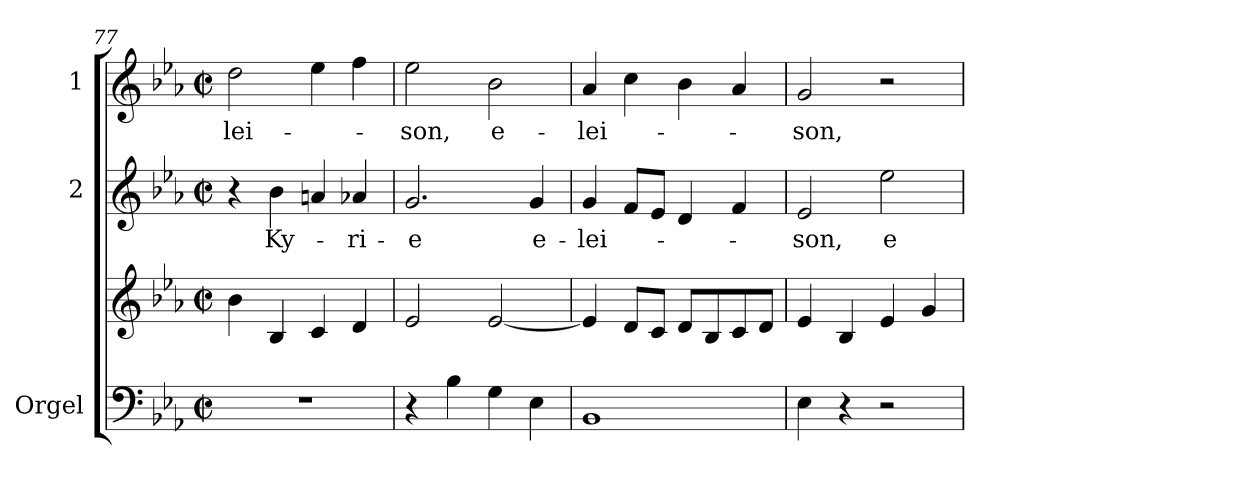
**kern	**kern	**kern	**text	**kern	**text
*part3	*part3	*part2	*part2	*part1	*part1
*staff4	*staff3	*staff2	*staff2	*staff1	*staff1
*I"Orgel	*	*I"2	*	*I"1	*
*I'Org.	*	*	*	*	*
*clefF4	*clefG2	*clefG2	*	*clefG2	*
*k[b-e-a-]	*k[b-e-a-]	*k[b-e-a-]	*	*k[b-e-a-]	*
*E-:	*E-:	*E-:	*	*E-:	*
*M2/2	*M2/2	*M2/2	*	*M2/2	*
*met(c|)	*met(c|)	*met(c|)	*	*met(c|)	*
=77	=77	=77	=77	=77	=77
!	!	!	!	!	!LO:LY:b
1r	4b-\	4r	.	2dd\	-lei-
!	!	!	!LO:LY:b	!	!
.	4B-/	4b-\	Ky-	.	.
.	4c/	4an/	.	4ee-\	.
!	!	!	!LO:LY:b	!	!
.	4d/	4a-X/	-ri-	4ff\	.
=78	=78	=78	=78	=78	=78
!	!	!	!LO:LY:b	!	!LO:LY:b
4r	2e-/	2.g/	-e	2ee-\	-son,
4B-\	.	.	.	.	.
!	!	!	!	!	!LO:LY:b
4G\	[2e-/	.	.	2b-\	e-
!	!	!	!LO:LY:b	!	!
4E-\	.	4g/	e-	.	.
=79	=79	=79	=79	=79	=79
!	!	!	!LO:LY:b	!	!LO:LY:b
1BB-	4e-/]	4g/	-lei-	4a-/	-lei-
.	8d/L	8f/L	.	4cc\	.
.	8c/J	8e-/J	.	.	.
.	8d/L	4d/	.	4b-\	.
.	8B-/	.	.	.	.
.	8c/	4f/	.	4a-/	.
.	8d/J	.	.	.	.
=80	=80	=80	=80	=80	=80
!	!	!	!LO:LY:b	!	!LO:LY:b
4E-\	4e-/	2e-/	-son,	2g/	-son,
4r	4B-/	.	.	.	.
!	!	!	!LO:LY:b	!	!
2r	4e-/	2ee-\	e-	2r	.
.	4g/	.	.	.	.
=	=	=	=	=	=
*-	*-	*-	*-	*-	*-
